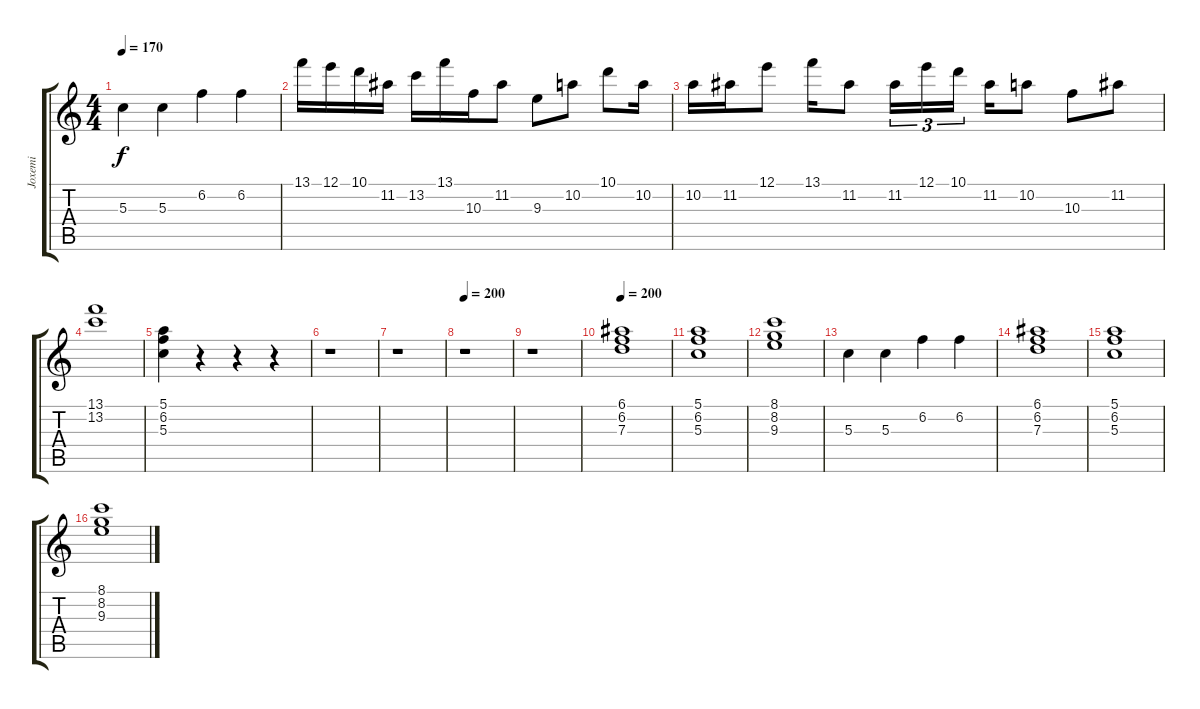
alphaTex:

\track ("Joxemi" "Joxemi") {instrument electricguitarjazz}
\staff {score tabs}
\tuning (E4 B3 G3 D3 A2 E2) {hide}
\ts (4 4)
\tempo 170
\clef g2
\ks c
5.3.4{dy f instrument distortionguitar} 5.3.4 6.2.4 6.2.4 |
13.1.16{volume 12 instrument distortionguitar} 12.1.16 10.1.16 11.2.16 13.2.16 13.1.16 10.3.16 11.2.8 9.3.8 10.2.8 10.1.8 10.2.16 |
10.2.16 11.2.16 12.1.8 13.1.16 11.2.8 11.2.16{tu (3 2)} 12.1.16{tu (3 2)} 10.1.16{tu (3 2) beam splitsecondary} 11.2.16 10.2.8 10.3.8 11.2.8 |
(13.1 13.2).1 |
(5.1 6.2 5.3).4 r.4 r.4 r.4 |
r.1 |
r.1 |
\tempo 200
r.1 |
r.1 |
\tempo 200
(6.1 6.2 7.3).1{volume 4 instrument distortionguitar} |
(5.1 6.2 5.3).1{instrument distortionguitar} |
(8.1 8.2 9.3).1{instrument distortionguitar} |
5.3.4{instrument distortionguitar} 5.3.4 6.2.4 6.2.4 |
(6.1 6.2 7.3).1{instrument distortionguitar} |
(5.1 6.2 5.3).1{instrument distortionguitar} |
(8.1 8.2 9.3).1{instrument distortionguitar}
